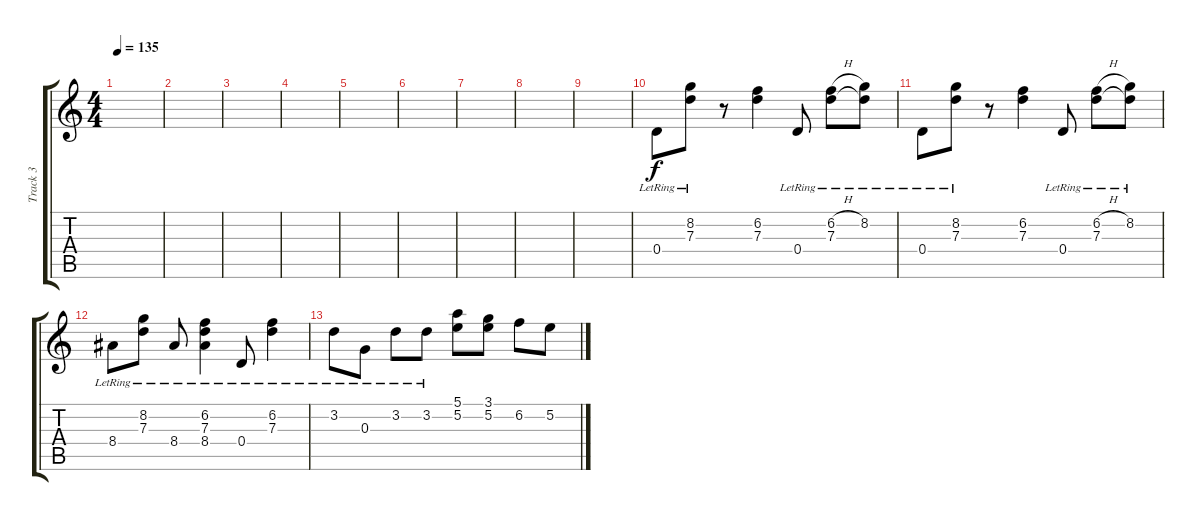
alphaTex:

\track ("Track 3" "Track 3") {instrument overdrivenguitar}
\staff {score tabs}
\tuning (E4 B3 G3 D3 A2 E2) {hide}
\ts (4 4)
\tempo 135
\clef g2
\ks c
|
|
|
|
|
|
|
|
|
0.4{lr}.8 (8.2{lr} 7.3{lr}).8 r.8 (6.2 7.3).4 0.4{lr}.8 (6.2{h lr} 7.3{lr}).8 (8.2{lr} 7.3{t}).8 |
0.4{lr}.8 (8.2{lr} 7.3{lr}).8 r.8 (6.2 7.3).4 0.4{lr}.8 (6.2{h lr} 7.3{lr}).8 (8.2{lr} 7.3{t}).8 |
8.4{lr}.8 (8.2{lr} 7.3{lr}).8 8.4{lr}.8 (6.2{lr} 7.3{lr} 8.4{lr}).4 0.4{lr}.8 (6.2{lr} 7.3{lr}).4 |
3.2{lr}.8 0.3{lr}.8 3.2{lr}.8 3.2{lr}.8 (5.1 5.2).8 (3.1 5.2).8 6.2.8 5.2.8
